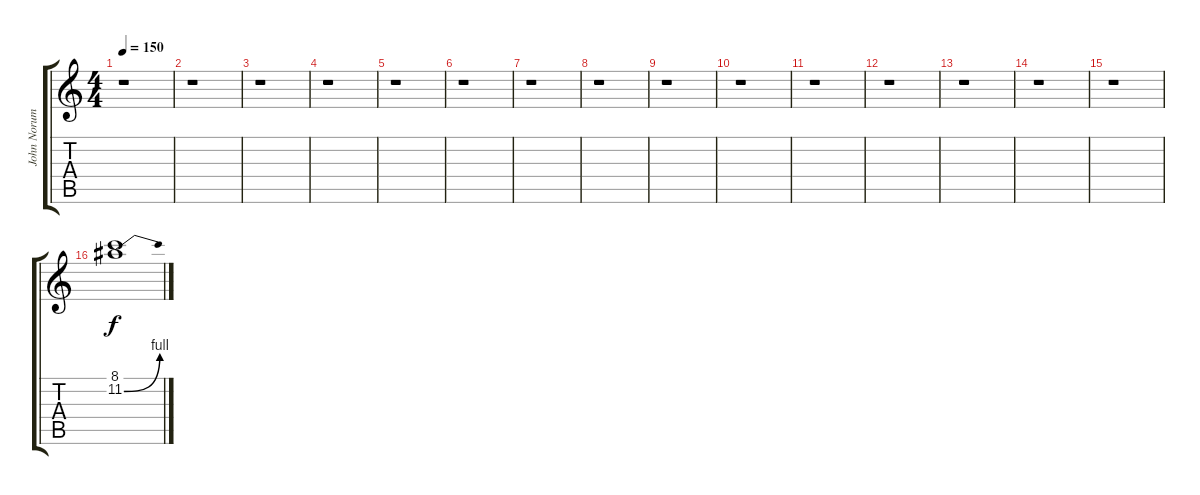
\track ("John Norum Lead II" "John Norum") {instrument overdrivenguitar}
\staff {score tabs}
\tuning (E4 B3 G3 D3 A2 E2) {hide}
\ts (4 4)
\tempo 150
\clef g2
\ks c
r.1{dy f} |
r.1 |
r.1 |
r.1 |
r.1 |
r.1 |
r.1 |
r.1 |
r.1 |
r.1 |
r.1 |
r.1 |
r.1 |
r.1 |
r.1 |
(8.1 11.2{be (bend 0 0 60 4)}).1
